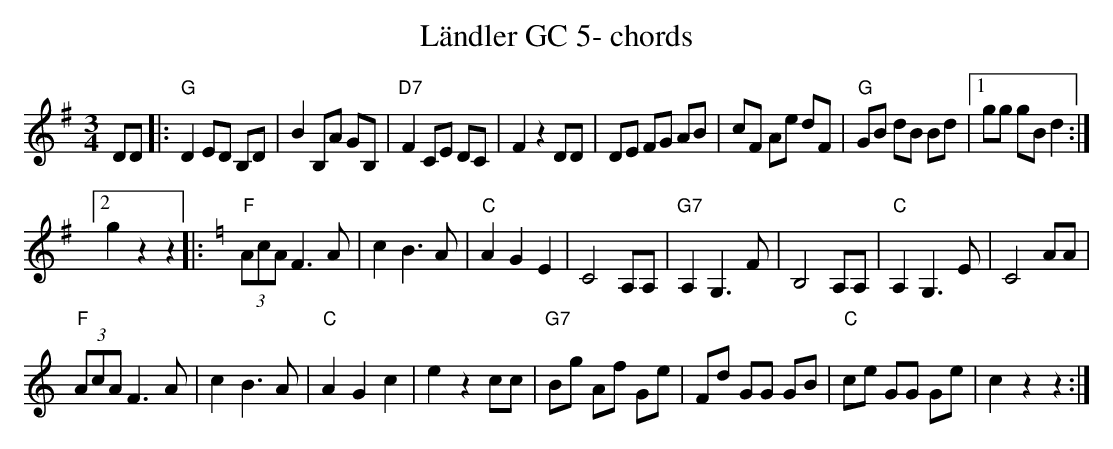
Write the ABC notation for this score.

X:1
T:L\"andler GC 5- chords
M:3/4
L:1/8
K:Gmaj%%MIDI gchordon
DD|: "G"D2 ED B,D | B2 B,A GB, | "D7"F2 CE DC | F2z2DD | DE FG AB | cF Ae dF | "G"GB dB Bd |1 gg gB d2 :|2
g2z2z2 |: [K:Cmaj] [L:1/4] "F"(3A/2c/2A/2 F>A | cB>A | "C"AGE | C2A,/2A,/2 | "G7"A,G,>F | B,2A,/2A,/2 | "C"A,G,>E | C2A/2A/2 |
"F"(3A/2c/2A/2 F>A | cB>A | "C"AGc | ezc/2c/2 | [L:1/8] "G7"Bg Af Ge | Fd GG GB | "C"ce GG Ge | c2z2z2 :|
